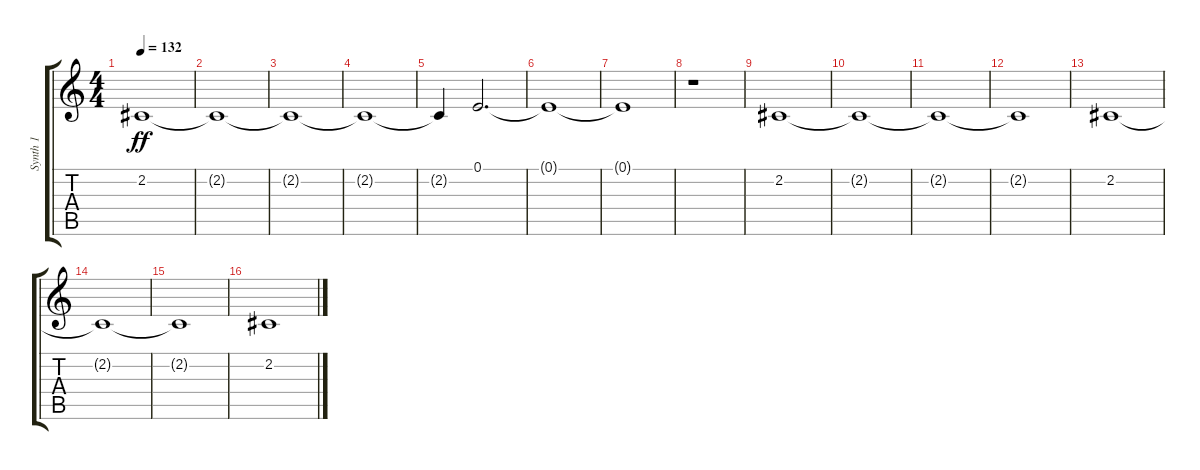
\track ("Synth 1" "Synth 1") {instrument rockorgan}
\staff {score tabs}
\tuning (E4 B3 G3 D3 A2 E2) {hide}
\ts (4 4)
\tempo 132
\clef g2
\ks c
2.2{t}.1{dy ff} |
2.2{t}.1 |
2.2{t}.1 |
2.2{t}.1 |
2.2{t}.4 0.1.2{d} |
0.1{t}.1 |
0.1{t}.1 |
r.1 |
2.2.1 |
2.2{t}.1 |
2.2{t}.1 |
2.2{t}.1 |
2.2.1 |
2.2{t}.1 |
2.2{t}.1 |
2.2.1
